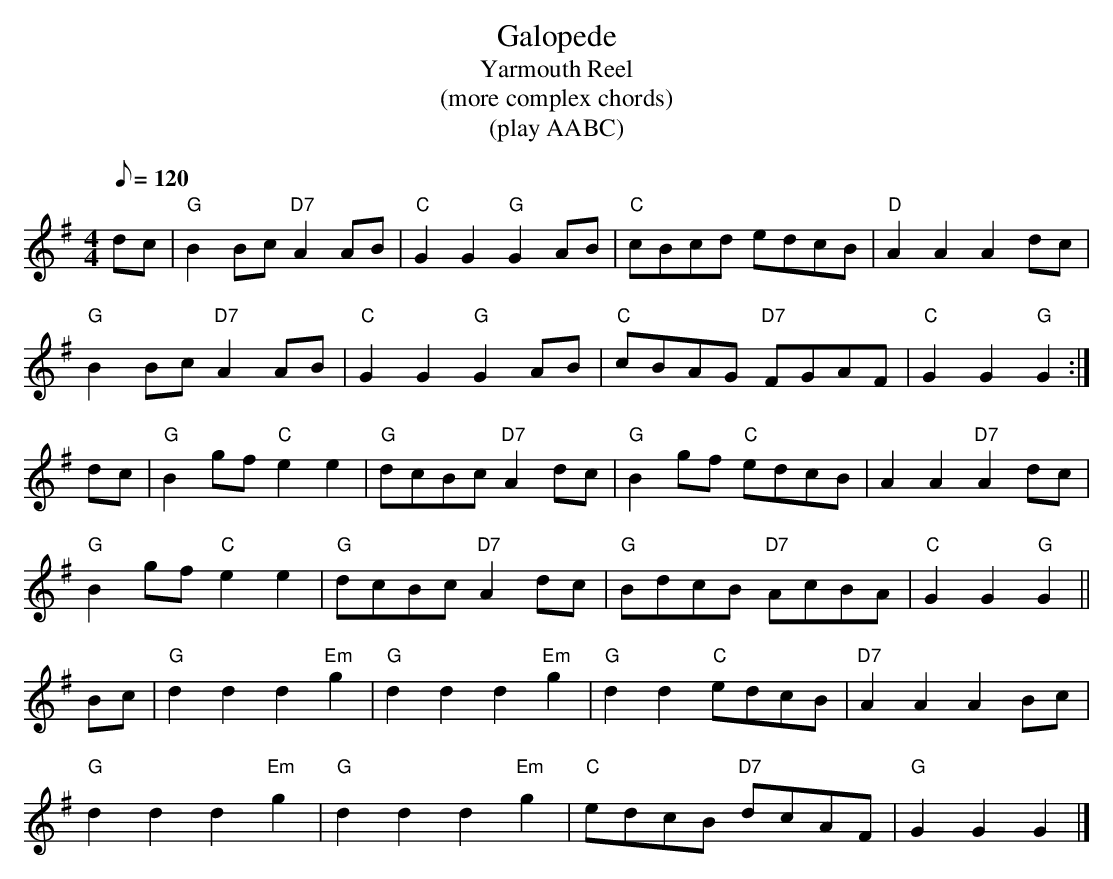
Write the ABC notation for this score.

X:1
T:Galopede
T:Yarmouth Reel
T:(more complex chords)
T:(play AABC)
M:4/4
L:1/8
Q:120
K:G
   dc |\
"G" B2Bc "D7" A2AB | "C" G2G2 "G" G2 AB | "C"  cBcd edcB | "D" A2A2 A2 dc |
"G" B2Bc "D7" A2AB | "C" G2G2 "G" G2 AB | "C" cBAG "D7" FGAF | "C" G2G2 "G"G2 :|
 dc |\
"G" B2gf "C" e2e2 | "G"dcBc "D7" A2dc | "G" B2gf "C"  edcB |  A2A2 "D7"A2 dc |
"G" B2gf "C" e2e2 | "G" dcBc "D7" A2dc | "G" BdcB "D7" AcBA | "C" G2G2 "G"G2   ||
 Bc |\
"G" d2d2 d2 "Em" g2 | "G" d2d2 d2 "Em"g2 | "G" d2d2 "C" edcB | "D7" A2A2 A2 Bc |
"G" d2d2 d2 "Em"g2 | "G" d2d2 d2 "Em"g2 | "C" edcB "D7" dcAF | "G" G2G2G2 |]
